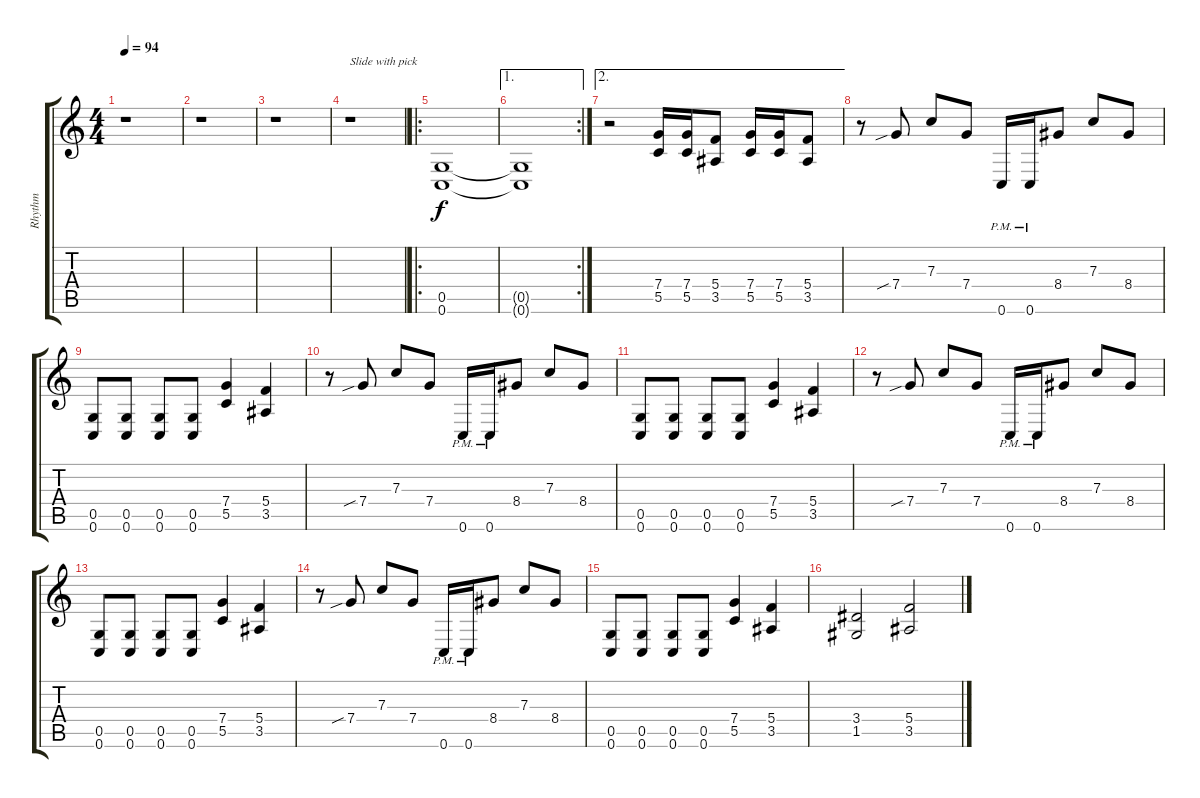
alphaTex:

\track ("Rhythm" "Rhythm") {instrument distortionguitar}
\staff {score tabs}
\tuning (D4 A3 F3 C3 G2 C2) {hide}
\ts (4 4)
\tempo 94
\clef g2
\ks c
r.1{dy f instrument distortionguitar} |
r.1 |
r.1 |
r.1{txt "Slide with pick"} |
\ro
(0.5 0.6).1{instrument distortionguitar} |
\ae 1
\rc 2
(0.5{t} 0.6{t}).1 |
\ae 2
r.2 (7.4 5.5).16 (7.4 5.5).16 (5.4 3.5).8 (7.4 5.5).16 (7.4 5.5).16 (5.4 3.5).8 |
r.8 7.4{sib}.8 7.3.8 7.4.8 0.6{pm}.16 0.6{pm}.16 8.4.8 7.3.8 8.4.8 |
(0.5 0.6).8 (0.5 0.6).8 (0.5 0.6).8 (0.5 0.6).8 (7.4 5.5).4 (5.4 3.5).4 |
r.8 7.4{sib}.8 7.3.8 7.4.8 0.6{pm}.16 0.6{pm}.16 8.4.8 7.3.8 8.4.8 |
(0.5 0.6).8 (0.5 0.6).8 (0.5 0.6).8 (0.5 0.6).8 (7.4 5.5).4 (5.4 3.5).4 |
r.8 7.4{sib}.8 7.3.8 7.4.8 0.6{pm}.16 0.6{pm}.16 8.4.8 7.3.8 8.4.8 |
(0.5 0.6).8 (0.5 0.6).8 (0.5 0.6).8 (0.5 0.6).8 (7.4 5.5).4 (5.4 3.5).4 |
r.8 7.4{sib}.8 7.3.8 7.4.8 0.6{pm}.16 0.6{pm}.16 8.4.8 7.3.8 8.4.8 |
(0.5 0.6).8 (0.5 0.6).8 (0.5 0.6).8 (0.5 0.6).8 (7.4 5.5).4 (5.4 3.5).4 |
(3.4 1.5).2 (5.4 3.5).2
